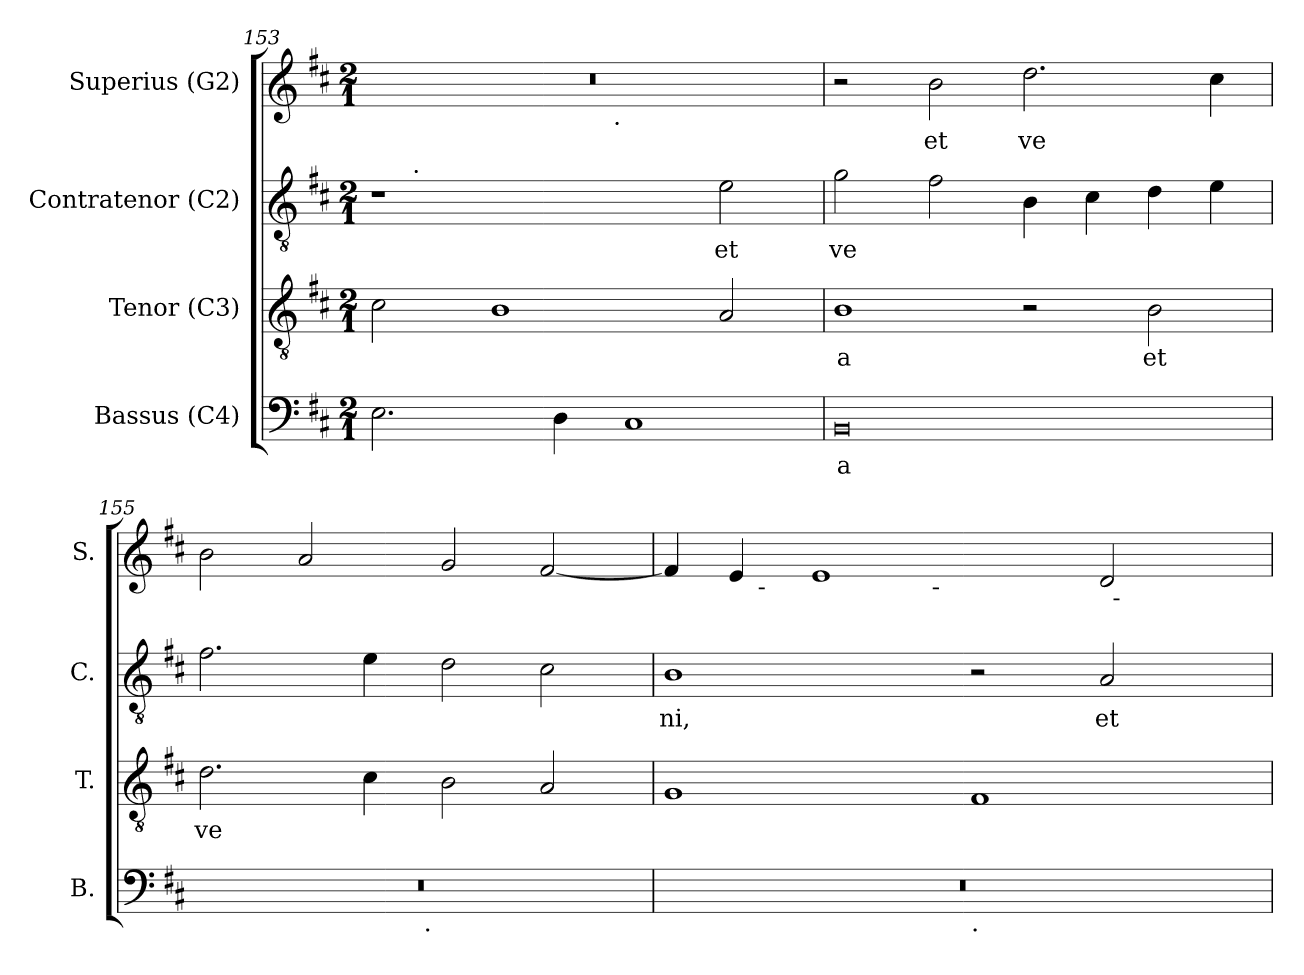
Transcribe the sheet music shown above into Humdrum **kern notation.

**kern	**text	**kern	**text	**kern	**text	**kern	**text
*part4	*part4	*part3	*part3	*part2	*part2	*part1	*part1
*staff4	*staff4	*staff3	*staff3	*staff2	*staff2	*staff1	*staff1
*I"Bassus (C4)	*	*I"Tenor (C3)	*	*I"Contratenor (C2)	*	*I"Superius (G2)	*
*I'B.	*	*I'T.	*	*I'C.	*	*I'S.	*
*clefF4	*	*clefGv2	*	*clefGv2	*	*clefG2	*
*k[f#c#]	*	*k[f#c#]	*	*k[f#c#]	*	*k[f#c#]	*
*D:	*	*D:	*	*D:	*	*D:	*
*M2/1	*	*M2/1	*	*M2/1	*	*M2/1	*
=153	=153	=153	=153	=153	=153	=153	=153
!	!LO:LY:b:cj	!	!LO:LY:b:cj	!	!	!	!
*	*	*	*	*^	*	*^	*
2.E\	--	2c#\	--	1r	8ryy	.	0r	2ryy	.
!	!	!	!	!	!LO:TX:a:t=.	!	!	!	!
.	.	.	.	.	1...ryy	.	.	.	.
!	!	!	!LO:LY:b:cj	!	!	!	!	!	!
.	.	1B	--	.	.	.	.	4ryy	.
!	!LO:LY:b:cj	!	!	!	!	!	!	!	!
4D\	--	.	.	.	.	.	.	8...ryy	.
!	!	!	!	!	!	!	!	!LO:TX:b:t=.	!
.	.	.	.	.	.	.	.	1ryy	.
!	!LO:LY:b:cj	!	!	!	!	!	!	!	!
1C#	--	.	.	2ryy	.	.	.	.	.
!	!	!	!LO:LY:b:cj	!	!	!LO:LY:b:cj	!	!	!
.	.	2A/	--	2e\	.	et	.	.	.
.	.	.	.	.	.	.	.	64ryy	.
=154	=154	=154	=154	=154	=154	=154	=154	=154	=154
!	!LO:LY:b:cj	!	!LO:LY:b:cj	!	!	!LO:LY:b:cj	!	!	!
*	*	*	*	*v	*v	*	*	*	*
*	*	*	*	*	*	*v	*v	*
0BB	-a	1B	-a	2g\	ve-	2r	.
!	!	!	!	!	!LO:LY:b:cj	!	!LO:LY:b:cj
.	.	.	.	2f#\	--	2b\	et
!	!	!	!	!	!LO:LY:b:cj	!	!LO:LY:b:cj
.	.	2r	.	4B\	--	2.dd\	ve-
!	!	!	!	!	!LO:LY:b:cj	!	!
.	.	.	.	4c#\	--	.	.
!	!	!	!LO:LY:b:cj	!	!LO:LY:b:cj	!	!
.	.	2B\	et	4d\	--	.	.
!	!	!	!	!	!LO:LY:b:cj	!	!LO:LY:b:cj
.	.	.	.	4e\	--	4cc#\	--
=155	=155	=155	=155	=155	=155	=155	=155
!	!	!	!LO:LY:b:cj	!	!LO:LY:b:cj	!	!LO:LY:b:cj
*^	*	*	*	*	*	*	*
0r	2ryy	.	2.d\	ve-	2.f#\	--	2b\	--
!	!	!	!	!	!	!	!	!LO:LY:b:cj
.	4...ryy	.	.	.	.	.	2a/	--
!	!	!	!	!LO:LY:b:cj	!	!LO:LY:b:cj	!	!
.	.	.	4c#\	--	4e\	--	.	.
!	!LO:TX:b:t=.	!	!	!	!	!	!	!
.	1ryy	.	.	.	.	.	.	.
!	!	!	!	!LO:LY:b:cj	!	!LO:LY:b:cj	!	!LO:LY:b:cj
.	.	.	2B\	--	2d\	--	2g/	--
!	!	!	!	!LO:LY:b:cj	!	!LO:LY:b:cj	!	!LO:LY:b:cj
.	.	.	2A/	--	2c#\	--	[<2f#/	--
.	32ryy	.	.	.	.	.	.	.
!!LO:PB:g=z
=156	=156	=156	=156	=156	=156	=156	=156	=156
!	!	!	!	!LO:LY:b:cj	!	!LO:LY:b:cj	!	!LO:LY:b:cj
*	*	*	*	*	*	*	*^	*
*	*	*	*	*	*	*	*	*^	*
*	*	*	*	*	*	*	*	*	*^	*
0r	1ryy	.	1G	--	1B	-ni,	4f#/]	4ryy	2ryy	1ryy	--
!	!	!	!	!	!	!	!	!	!	!	!LO:LY:b:cj
.	.	.	.	.	.	.	4e/	16ryy	.	.	--
!	!	!	!	!	!	!	!	!LO:TX:b:t=-	!	!	!
.	.	.	.	.	.	.	.	1ryy	.	.	.
!	!	!	!	!	!	!	!	!	!	!	!LO:LY:b:cj
.	.	.	.	.	.	.	1e	.	4ryy	.	--
.	.	.	.	.	.	.	.	.	8ryy	.	.
.	.	.	.	.	.	.	.	.	64ryy	.	.
!	!	!	!	!	!	!	!	!	!LO:TX:b:t=-	!	!
.	.	.	.	.	.	.	.	.	1ryy	.	.
!	!LO:TX:b:t=.	!	!	!	!	!	!	!	!	!	!
!	!	!	!	!LO:LY:b:cj	!	!	!	!	!	!	!
.	1ryy	.	1F#	--	2r	.	.	.	.	2ryy	.
.	.	.	.	.	.	.	.	2ryy	.	.	.
!	!	!	!	!	!	!LO:LY:b:cj	!	!	!	!	!LO:LY:b:cj
.	.	.	.	.	2A/	et	2d/	.	.	64ryy	--
!	!	!	!	!	!	!	!	!	!	!LO:TX:b:t=-	!
.	.	.	.	.	.	.	.	.	.	4ryy	.
.	.	.	.	.	.	.	.	.	.	8...ryy	.
.	.	.	.	.	.	.	.	8.ryy	.	.	.
.	.	.	.	.	.	.	.	.	16..ryy	.	.
*v	*v	*	*	*	*	*	*v	*v	*v	*v	*
=	=	=	=	=	=	=	=
*-	*-	*-	*-	*-	*-	*-	*-
